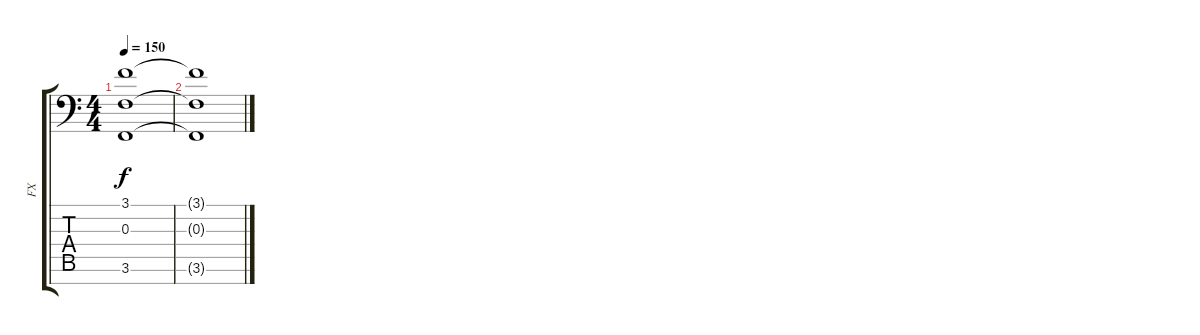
\track ("FX" "FX") {instrument seashore}
\staff {score tabs}
\tuning (D4 A3 F3 C3 G2 D2 C-1) {hide}
\ts (4 4)
\tempo 150
\clef f4
\ks c
(3.1 0.3 3.6).1{dy f} |
(3.1{t} 0.3{t} 3.6{t}).1
